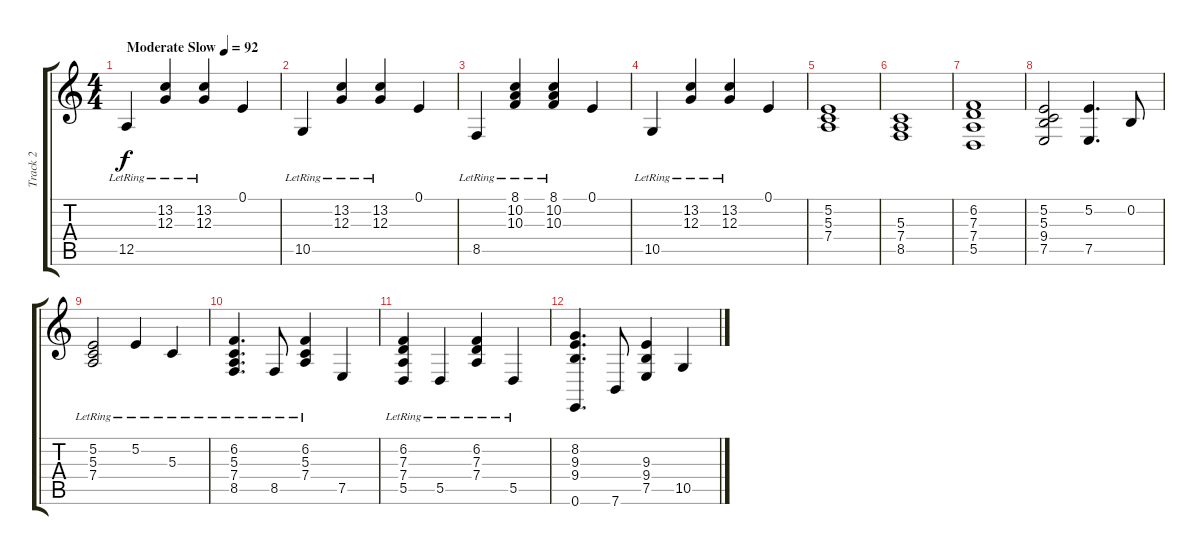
\track ("Track 2" "Track 2") {instrument acousticgrandpiano}
\staff {score tabs}
\tuning (E4 B3 G3 D3 A2 E2) {hide}
\ts (4 4)
\tempo (92 "Moderate Slow")
\clef g2
\ks c
12.5{lr}.4{dy f instrument acousticgrandpiano} (13.2{lr} 12.3{lr}).4 (13.2{lr} 12.3{lr}).4 0.1.4 |
10.5{lr}.4 (13.2{lr} 12.3{lr}).4 (13.2{lr} 12.3{lr}).4 0.1.4 |
8.5{lr}.4 (8.1{lr} 10.2{lr} 10.3{lr}).4 (8.1{lr} 10.2{lr} 10.3{lr}).4 0.1.4 |
10.5{lr}.4 (13.2{lr} 12.3{lr}).4 (13.2{lr} 12.3{lr}).4 0.1.4 |
(5.2 5.3 7.4).1 |
(5.3 7.4 8.5).1 |
(6.2 7.3 7.4 5.5).1 |
(5.2 5.3 9.4 7.5).2 (5.2 7.5).4{d} 0.2.8 |
(5.2{lr} 5.3{lr} 7.4{lr}).2 5.2{lr}.4 5.3{lr}.4 |
(6.2{lr} 5.3{lr} 7.4{lr} 8.5{lr}).4{d} 8.5{lr}.8 (6.2{lr} 5.3{lr} 7.4{lr}).4 7.5.4 |
(6.2{lr} 7.3{lr} 7.4{lr} 5.5{lr}).4 5.5{lr}.4 (6.2{lr} 7.3{lr} 7.4{lr}).4 5.5{lr}.4 |
(8.2 9.3 9.4 0.6).4{d} 7.6.8 (9.3 9.4 7.5).4 10.5.4
